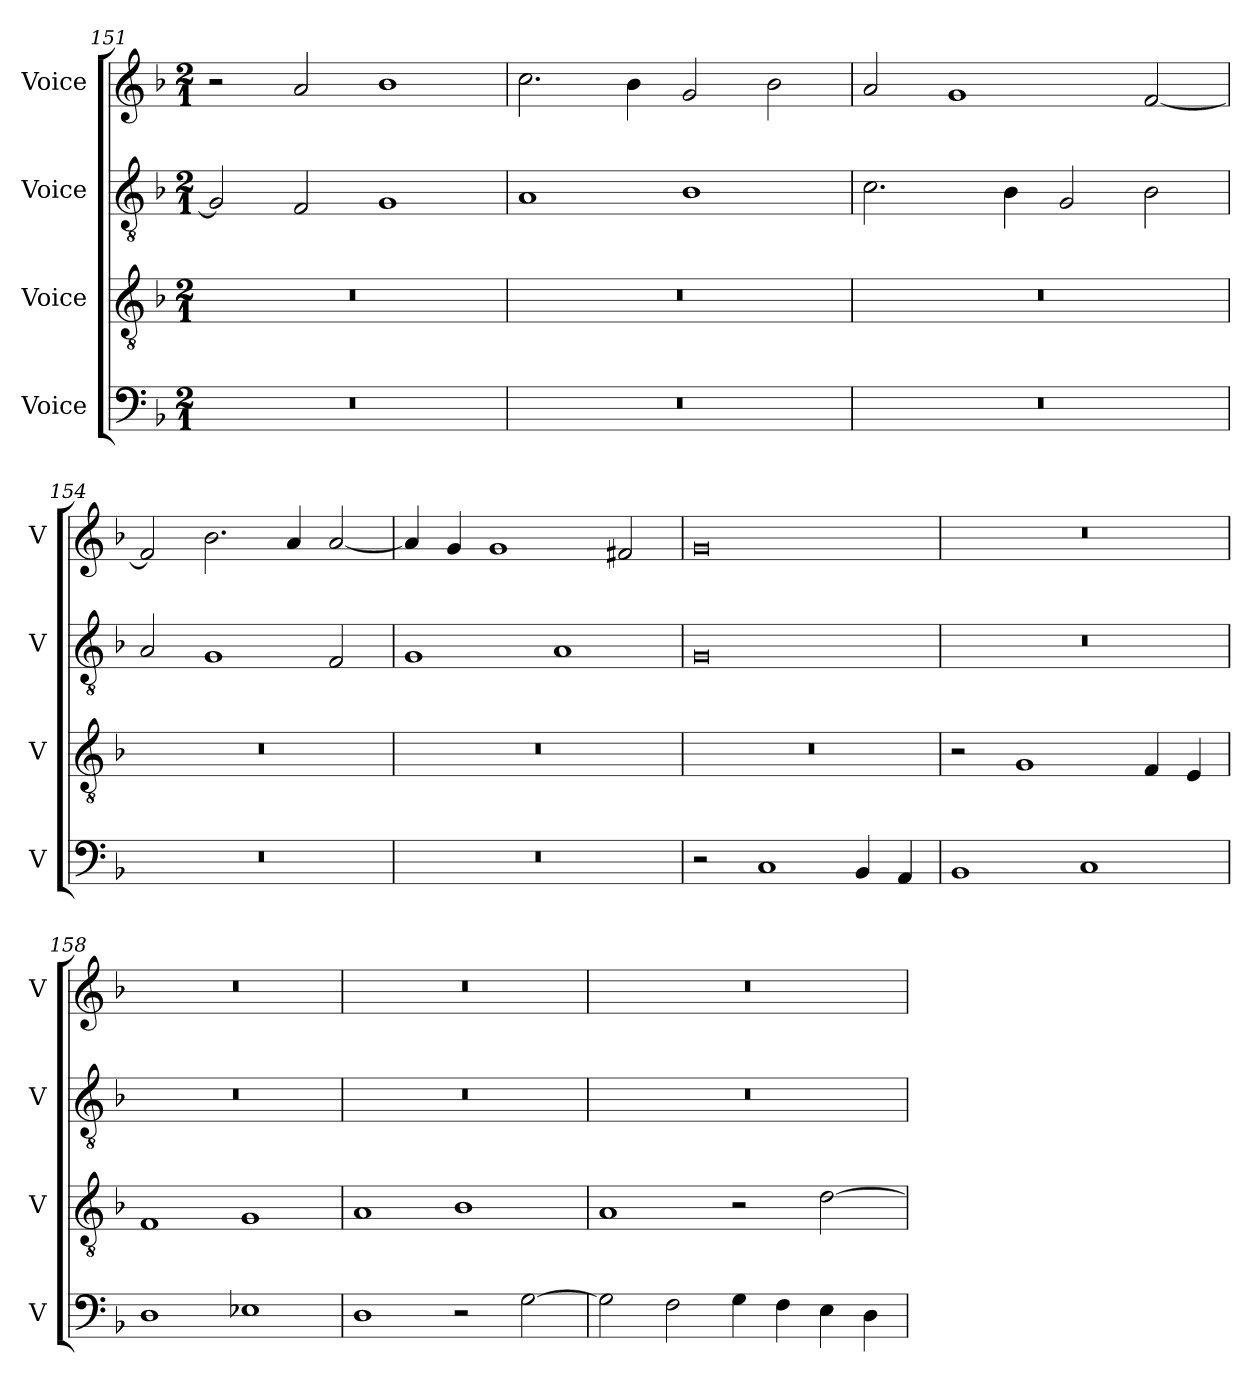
**kern	**kern	**kern	**kern
*part4	*part3	*part2	*part1
*staff4	*staff3	*staff2	*staff1
*I"Voice	*I"Voice	*I"Voice	*I"Voice
*I'V	*I'V	*I'V	*I'V
*clefF4	*clefGv2	*clefGv2	*clefG2
*k[b-]	*k[b-]	*k[b-]	*k[b-]
*M2/1	*M2/1	*M2/1	*M2/1
=151	=151	=151	=151
0r	0r	2G/]	2r
.	.	2F/	2a/
.	.	1G	1b-
=152	=152	=152	=152
0r	0r	1A	2.cc\
.	.	.	4b-\
.	.	1B-	2g/
.	.	.	2b-\
!!LO:PB:g=z
=153	=153	=153	=153
0r	0r	2.c\	2a/
.	.	.	1g
.	.	4B-\	.
.	.	2G/	.
.	.	2B-\	[2f/
=154	=154	=154	=154
0r	0r	2A/	2f/]
.	.	1G	2.b-\
.	.	.	4a/
.	.	2F/	[2a/
=155	=155	=155	=155
0r	0r	1G	4a/]
.	.	.	4g/
.	.	.	1g
.	.	1A	.
.	.	.	2f#X/
=156	=156	=156	=156
2r	0r	0G	0g
1C	.	.	.
4BB-/	.	.	.
4AA/	.	.	.
!!LO:LB:g=z
=157	=157	=157	=157
1BB-	2r	0r	0r
.	1G	.	.
1C	.	.	.
.	4F/	.	.
.	4E/	.	.
=158	=158	=158	=158
1D	1F	0r	0r
1E-X	1G	.	.
=159	=159	=159	=159
1D	1A	0r	0r
2r	1B-	.	.
[2G\	.	.	.
=160	=160	=160	=160
2G\]	1A	0r	0r
2F\	.	.	.
4G\	2r	.	.
4F\	.	.	.
4E\	[2d\	.	.
4D\	.	.	.
=	=	=	=
*-	*-	*-	*-
